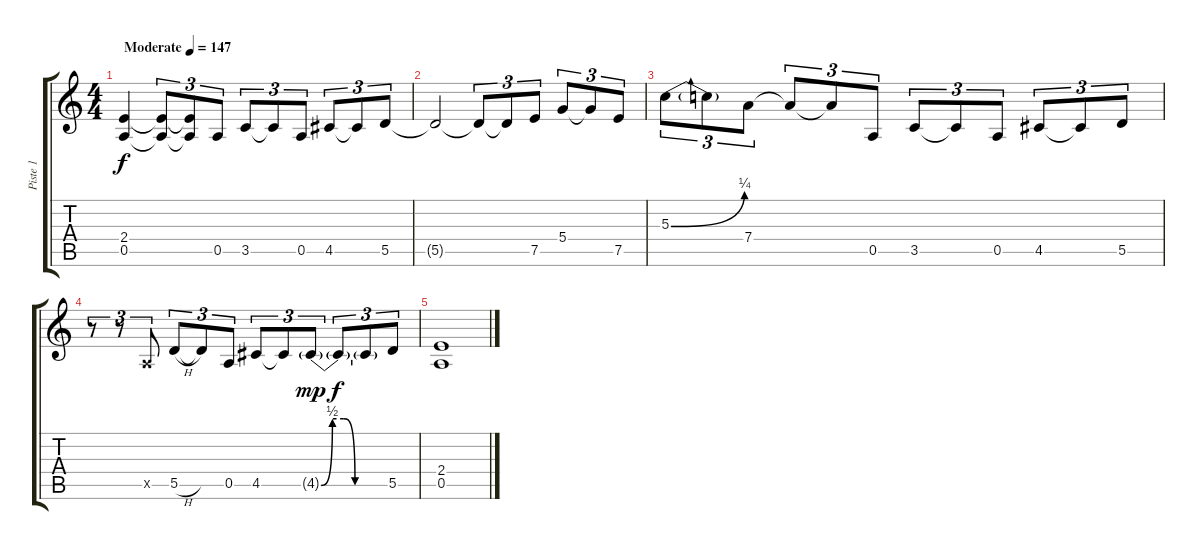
\track ("Piste 1" "Piste 1") {instrument acousticguitarsteel}
\staff {score tabs}
\tuning (E4 B3 G3 D3 A2 E2) {hide}
\ts (4 4)
\tempo (147 "Moderate")
\clef g2
\ks c
(2.4 0.5).4{dy f instrument acousticguitarsteel} (2.4{t} 0.5{t}).8{tu (3 2)} (2.4{t} 0.5{t}).8{tu (3 2)} 0.5.8{tu (3 2)} 3.5.8{tu (3 2)} 3.5{t}.8{tu (3 2)} 0.5.8{tu (3 2)} 4.5.8{tu (3 2)} 4.5{t}.8{tu (3 2)} 5.5.8{tu (3 2)} |
5.5{t}.2 5.5{t}.8{tu (3 2)} 5.5{t}.8{tu (3 2)} 7.5.8{tu (3 2)} 5.4.8{tu (3 2)} 5.4{t}.8{tu (3 2)} 7.5.8{tu (3 2)} |
5.3{be (bend 0 0 60 1)}.8{tu (3 2)} 5.3{t}.8{tu (3 2)} 7.4.8{tu (3 2)} 7.4{t}.8{tu (3 2)} 7.4{t}.8{tu (3 2)} 0.5.8{tu (3 2)} 3.5.8{tu (3 2)} 3.5{t}.8{tu (3 2)} 0.5.8{tu (3 2)} 4.5.8{tu (3 2)} 4.5{t}.8{tu (3 2)} 5.5.8{tu (3 2)} |
r.8{tu (3 2)} r.8{tu (3 2)} 0.5{x}.8{tu (3 2)} 5.5{h}.8{tu (3 2)} 5.5{t}.8{tu (3 2)} 0.5.8{tu (3 2)} 4.5.8{tu (3 2)} 4.5{t}.8{tu (3 2)} 4.5{be (custom 0 0 10 2 20 2 30 0 60 0) g}.8{tu (3 2) dy mp} 4.5{t}.8{tu (3 2) dy f} 4.5{t}.8{tu (3 2)} 5.5.8{tu (3 2)} |
(2.4 0.5).1
